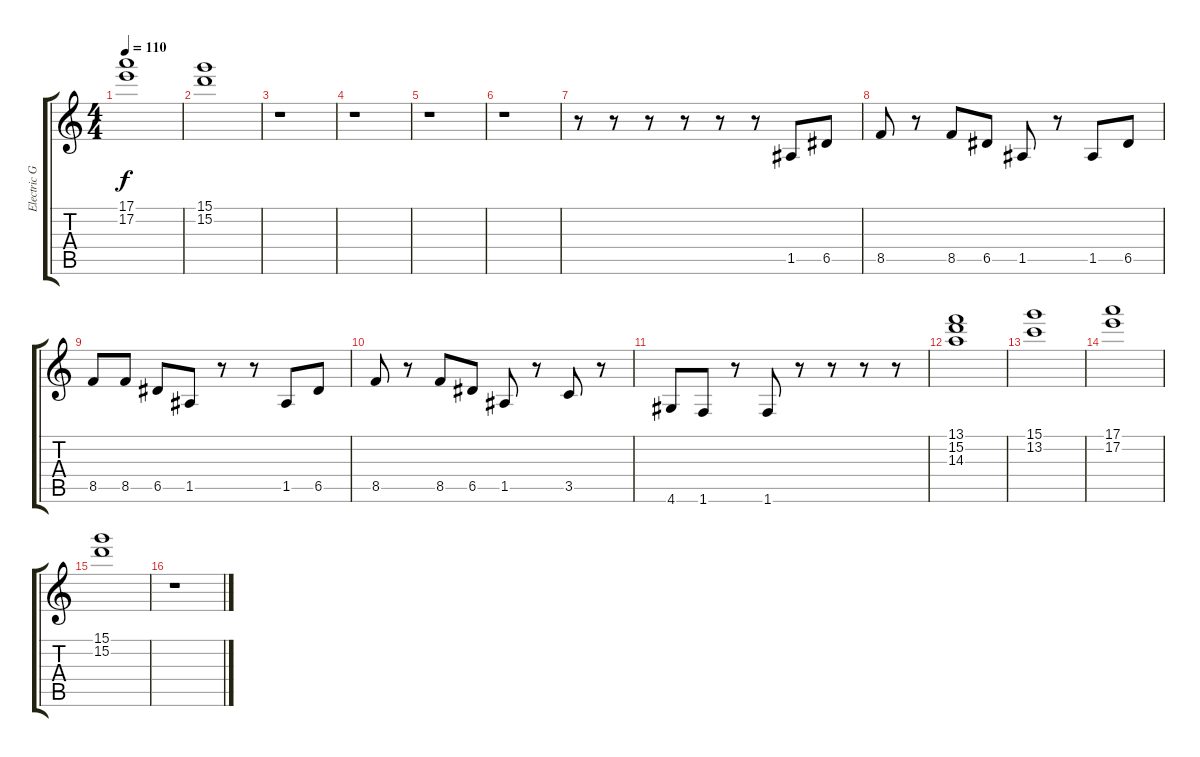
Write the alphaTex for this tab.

\track ("Electric Guitar" "Electric G") {instrument electricguitarclean}
\staff {score tabs}
\tuning (E4 B3 G3 D3 A2 E2) {hide}
\ts (4 4)
\tempo 110
\clef g2
\ks c
(17.1 17.2).1{dy f} |
(15.1 15.2).1 |
r.1 |
r.1 |
r.1 |
r.1 |
r.8{instrument acousticguitarsteel} r.8 r.8 r.8 r.8 r.8 1.5.8 6.5.8 |
8.5.8 r.8 8.5.8 6.5.8 1.5.8 r.8 1.5.8 6.5.8 |
8.5.8 8.5.8 6.5.8 1.5.8 r.8 r.8 1.5.8 6.5.8 |
8.5.8 r.8 8.5.8 6.5.8 1.5.8 r.8 3.5.8 r.8 |
4.6.8 1.6.8 r.8 1.6.8 r.8 r.8 r.8 r.8 |
(13.1 15.2 14.3).1{volume 9 instrument stringensemble2} |
(15.1 13.2).1 |
(17.1 17.2).1 |
(15.1 15.2).1 |
r.1
